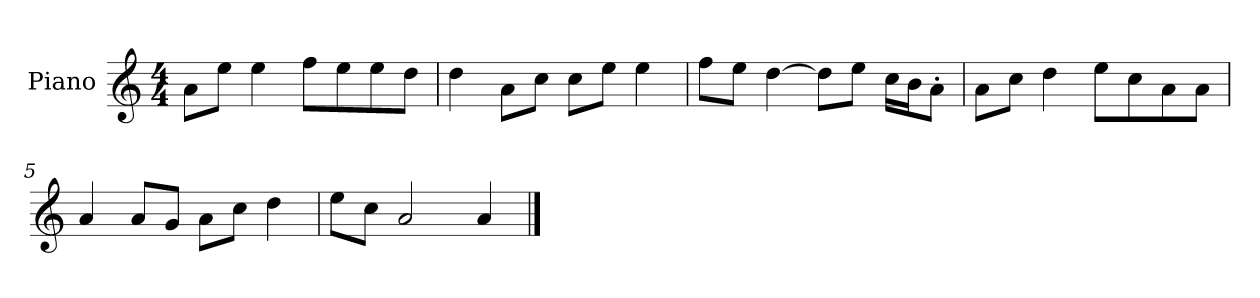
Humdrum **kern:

**kern
*part1
*staff1
*I"Piano
*I'P-no
*clefG2
*k[]
*M4/4
*MM90
=1
8a\L
8ee\J
4ee\
8ff\L
8ee\
8ee\
8dd\J
=2
4dd\
8a\L
8cc\J
8cc\L
8ee\J
4ee\
=3
8ff\L
8ee\J
[4dd\
8dd\L]
8ee\J
16cc\LL
16b\J
8a'\J
=4
8a\L
8cc\J
4dd\
8ee\L
8cc\
8a\
8a\J
=5
4a/
8a/L
8g/J
8a\L
8cc\J
4dd\
=6
8ee\L
8cc\J
2a/
4a/
==
*-
